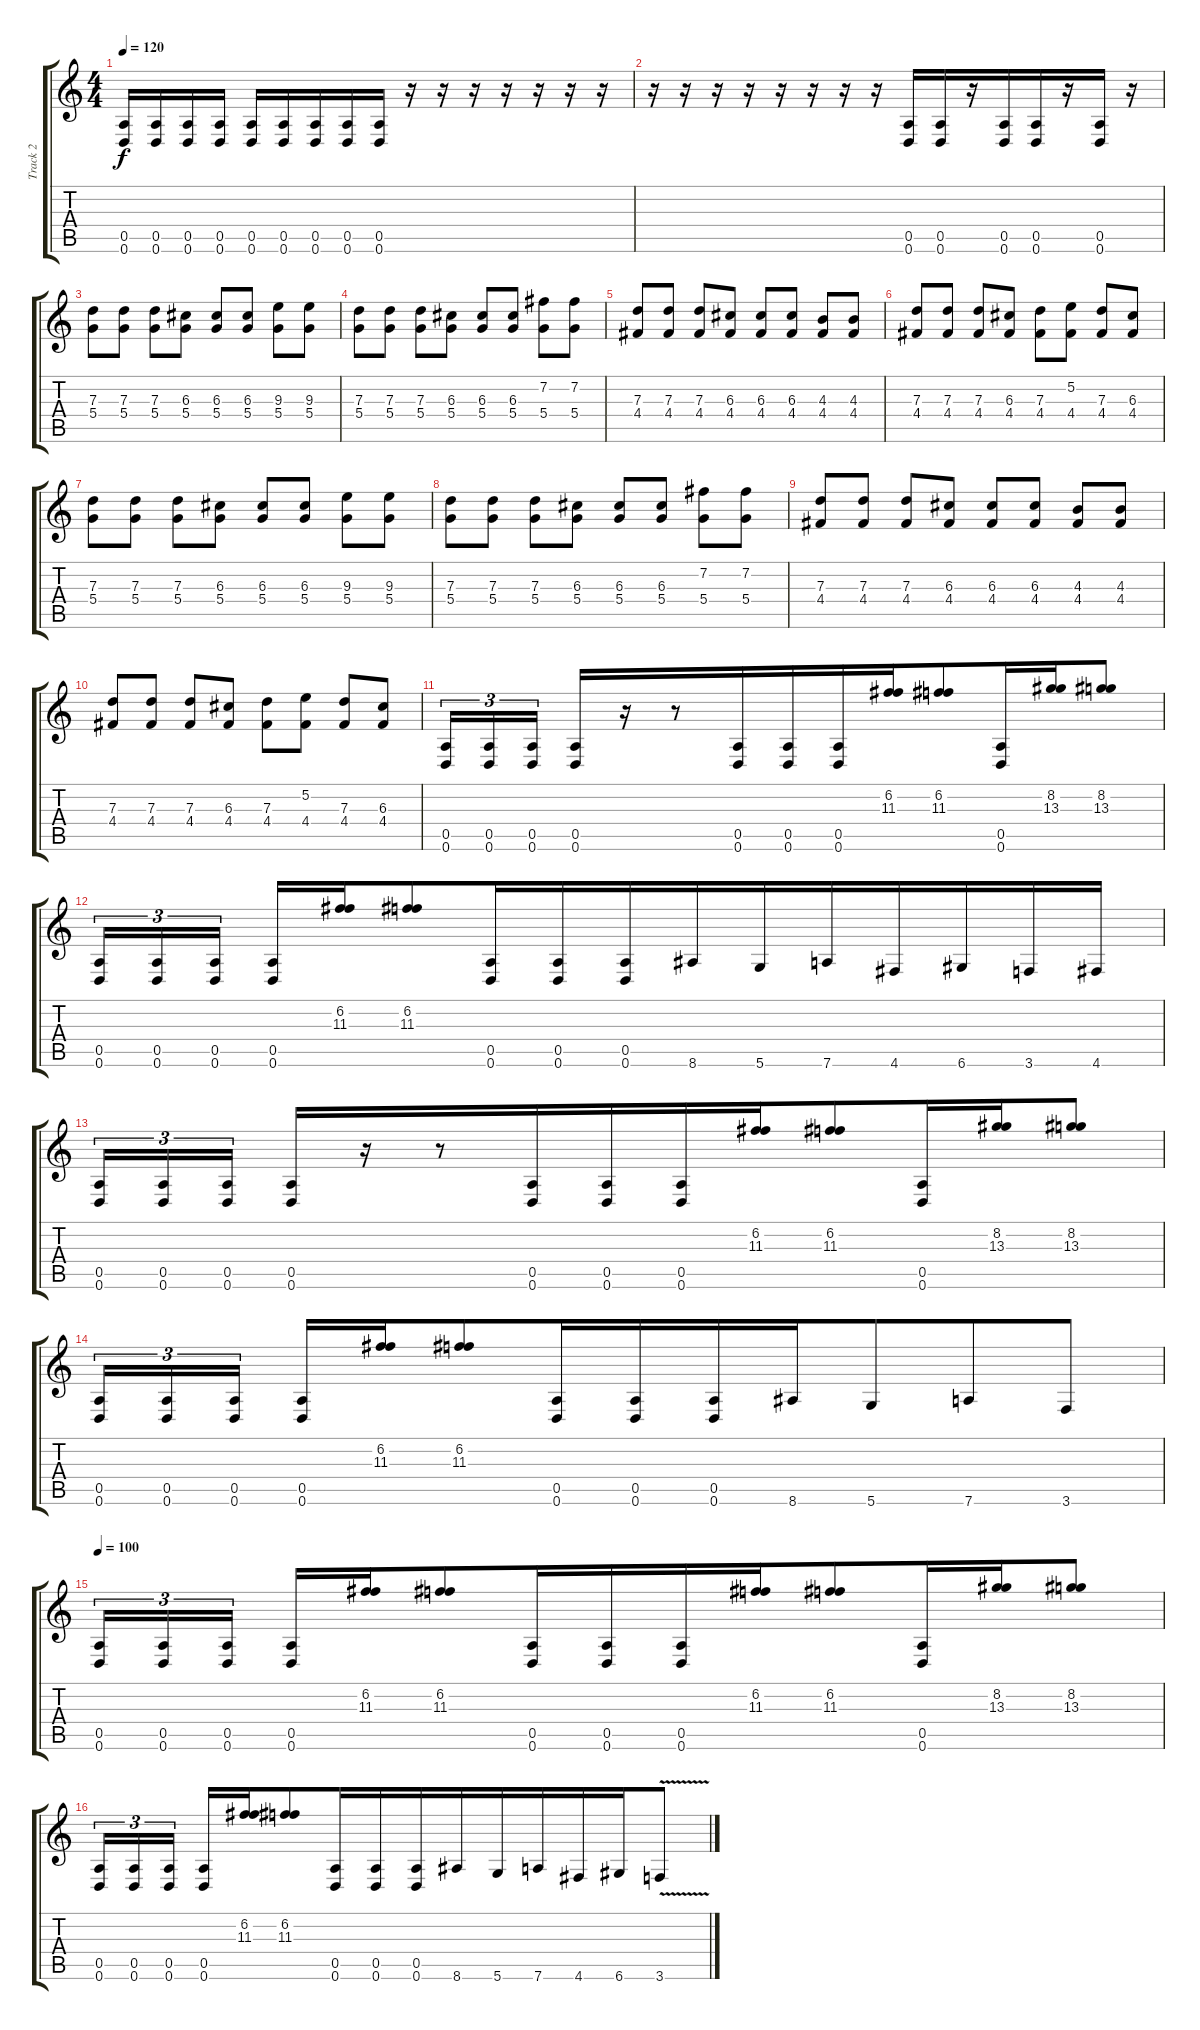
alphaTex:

\track ("Track 2" "Track 2") {instrument distortionguitar}
\staff {score tabs}
\tuning (E4 B3 G3 D3 A2 D2) {hide}
\ts (4 4)
\tempo 120
\clef g2
\ks c
(0.5 0.6).16{dy f beam merge} (0.5 0.6).16 (0.5 0.6).16 (0.5 0.6).16 (0.5 0.6).16{beam merge} (0.5 0.6).16 (0.5 0.6).16{beam merge} (0.5 0.6).16{beam merge} (0.5 0.6).16{beam merge} r.16 r.16 r.16{beam merge} r.16 r.16 r.16{beam merge} r.16 |
r.16{beam merge} r.16 r.16 r.16 r.16{beam merge} r.16 r.16{beam merge} r.16{beam merge} (0.5 0.6).16{beam merge} (0.5 0.6).16 r.16 (0.5 0.6).16{beam merge} (0.5 0.6).16 r.16 (0.5 0.6).16{beam merge} r.16 |
(7.3 5.4).8{beam merge} (7.3 5.4).8 (7.3 5.4).8{beam merge} (6.3 5.4).8 (6.3 5.4).8{beam merge} (6.3 5.4).8 (9.3 5.4).8 (9.3 5.4).8 |
(7.3 5.4).8{beam merge} (7.3 5.4).8 (7.3 5.4).8{beam merge} (6.3 5.4).8 (6.3 5.4).8{beam merge} (6.3 5.4).8 (7.2 5.4).8 (7.2 5.4).8 |
(7.3 4.4).8{beam merge} (7.3 4.4).8 (7.3 4.4).8{beam merge} (6.3 4.4).8 (6.3 4.4).8{beam merge} (6.3 4.4).8 (4.3 4.4).8 (4.3 4.4).8 |
(7.3 4.4).8{beam merge} (7.3 4.4).8 (7.3 4.4).8{beam merge} (6.3 4.4).8 (7.3 4.4).8{beam merge} (5.2 4.4).8 (7.3 4.4).8 (6.3 4.4).8 |
(7.3 5.4).8{beam merge} (7.3 5.4).8 (7.3 5.4).8{beam merge} (6.3 5.4).8 (6.3 5.4).8{beam merge} (6.3 5.4).8 (9.3 5.4).8 (9.3 5.4).8 |
(7.3 5.4).8{beam merge} (7.3 5.4).8 (7.3 5.4).8{beam merge} (6.3 5.4).8 (6.3 5.4).8{beam merge} (6.3 5.4).8 (7.2 5.4).8 (7.2 5.4).8 |
(7.3 4.4).8{beam merge} (7.3 4.4).8 (7.3 4.4).8{beam merge} (6.3 4.4).8 (6.3 4.4).8{beam merge} (6.3 4.4).8 (4.3 4.4).8 (4.3 4.4).8 |
(7.3 4.4).8{beam merge} (7.3 4.4).8 (7.3 4.4).8{beam merge} (6.3 4.4).8 (7.3 4.4).8{beam merge} (5.2 4.4).8 (7.3 4.4).8 (6.3 4.4).8 |
(0.5 0.6).16{tu (3 2) beam merge} (0.5 0.6).16{tu (3 2) beam merge} (0.5 0.6).16{tu (3 2) beam splitsecondary} (0.5 0.6).16{beam merge} r.16{beam merge} r.8{beam merge} (0.5 0.6).16{beam merge} (0.5 0.6).16{beam merge} (0.5 0.6).16{beam merge} (6.2 11.3).16{beam merge} (6.2 11.3).8{beam merge} (0.5 0.6).16{beam merge} (8.2 13.3).16{beam merge} (8.2 13.3).8 |
(0.5 0.6).16{tu (3 2) beam merge} (0.5 0.6).16{tu (3 2) beam merge} (0.5 0.6).16{tu (3 2) beam splitsecondary} (0.5 0.6).16{beam merge} (6.2 11.3).16{beam merge} (6.2 11.3).8{beam merge} (0.5 0.6).16{beam merge} (0.5 0.6).16{beam merge} (0.5 0.6).16{beam merge} 8.6.16{beam merge} 5.6.16{beam merge} 7.6.16{beam merge} 4.6.16 6.6.16{beam merge} 3.6.16{beam merge} 4.6.16 |
(0.5 0.6).16{tu (3 2) beam merge} (0.5 0.6).16{tu (3 2) beam merge} (0.5 0.6).16{tu (3 2) beam splitsecondary} (0.5 0.6).16{beam merge} r.16{beam merge} r.8{beam merge} (0.5 0.6).16{beam merge} (0.5 0.6).16{beam merge} (0.5 0.6).16{beam merge} (6.2 11.3).16{beam merge} (6.2 11.3).8{beam merge} (0.5 0.6).16{beam merge} (8.2 13.3).16{beam merge} (8.2 13.3).8 |
(0.5 0.6).16{tu (3 2) beam merge} (0.5 0.6).16{tu (3 2) beam merge} (0.5 0.6).16{tu (3 2) beam splitsecondary} (0.5 0.6).16{beam merge} (6.2 11.3).16{beam merge} (6.2 11.3).8{beam merge} (0.5 0.6).16{beam merge} (0.5 0.6).16{beam merge} (0.5 0.6).16{beam merge} 8.6.16{beam merge} 5.6.8{beam merge} 7.6.8{beam merge} 3.6.8 |
\tempo 100
(0.5 0.6).16{tu (3 2) beam merge} (0.5 0.6).16{tu (3 2) beam merge} (0.5 0.6).16{tu (3 2) beam splitsecondary} (0.5 0.6).16{beam merge} (6.2 11.3).16{beam merge} (6.2 11.3).8{beam merge} (0.5 0.6).16{beam merge} (0.5 0.6).16{beam merge} (0.5 0.6).16{beam merge} (6.2 11.3).16{beam merge} (6.2 11.3).8{beam merge} (0.5 0.6).16{beam merge} (8.2 13.3).16{beam merge} (8.2 13.3).8 |
(0.5 0.6).16{tu (3 2) beam merge} (0.5 0.6).16{tu (3 2) beam merge} (0.5 0.6).16{tu (3 2) beam splitsecondary} (0.5 0.6).16{beam merge} (6.2 11.3).16{beam merge} (6.2 11.3).8{beam merge} (0.5 0.6).16{beam merge} (0.5 0.6).16{beam merge} (0.5 0.6).16{beam merge} 8.6.16{beam merge} 5.6.16{beam merge} 7.6.16{beam merge} 4.6.16 6.6.16{beam merge} 3.6{v}.8
